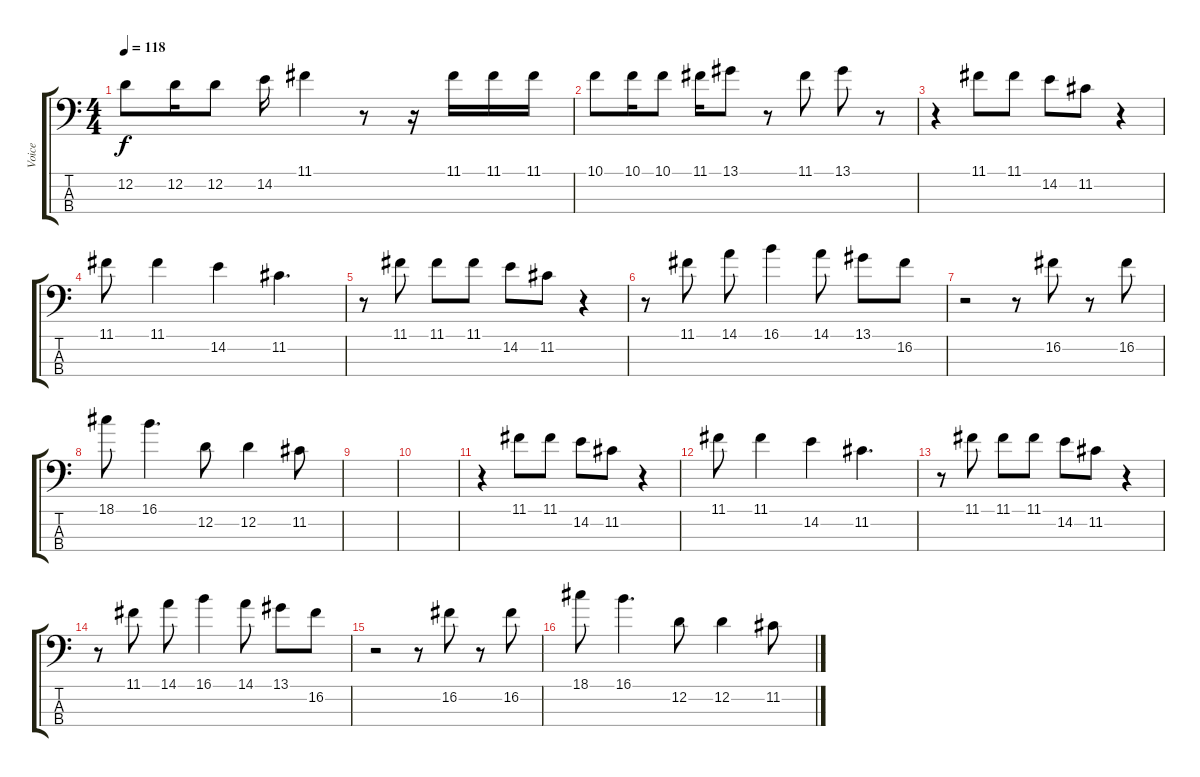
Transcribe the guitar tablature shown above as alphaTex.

\track ("Voice" "Voice") {instrument electricbassfinger}
\staff {score tabs}
\tuning (G2 D2 A1 E1) {hide}
\ts (4 4)
\tempo 118
\clef f4
\ks c
12.2.8{dy f} 12.2.16 12.2.8 14.2.16 11.1.4 r.8 r.16 11.1.16 11.1.16 11.1.16 |
10.1.8 10.1.16 10.1.8 11.1.16 13.1.8 r.8 11.1.8 13.1.8 r.8 |
r.4 11.1.8 11.1.8 14.2.8 11.2.8 r.4 |
11.1.8 11.1.4 14.2.4 11.2.4{d} |
r.8 11.1.8 11.1.8 11.1.8 14.2.8 11.2.8 r.4 |
r.8 11.1.8 14.1.8 16.1.4 14.1.8 13.1.8 16.2.8 |
r.2 r.8 16.2.8 r.8 16.2.8 |
18.1.8 16.1.4{d} 12.2.8 12.2.4 11.2.8 |
|
|
r.4 11.1.8 11.1.8 14.2.8 11.2.8 r.4 |
11.1.8 11.1.4 14.2.4 11.2.4{d} |
r.8 11.1.8 11.1.8 11.1.8 14.2.8 11.2.8 r.4 |
r.8 11.1.8 14.1.8 16.1.4 14.1.8 13.1.8 16.2.8 |
r.2 r.8 16.2.8 r.8 16.2.8 |
18.1.8 16.1.4{d} 12.2.8 12.2.4 11.2.8
